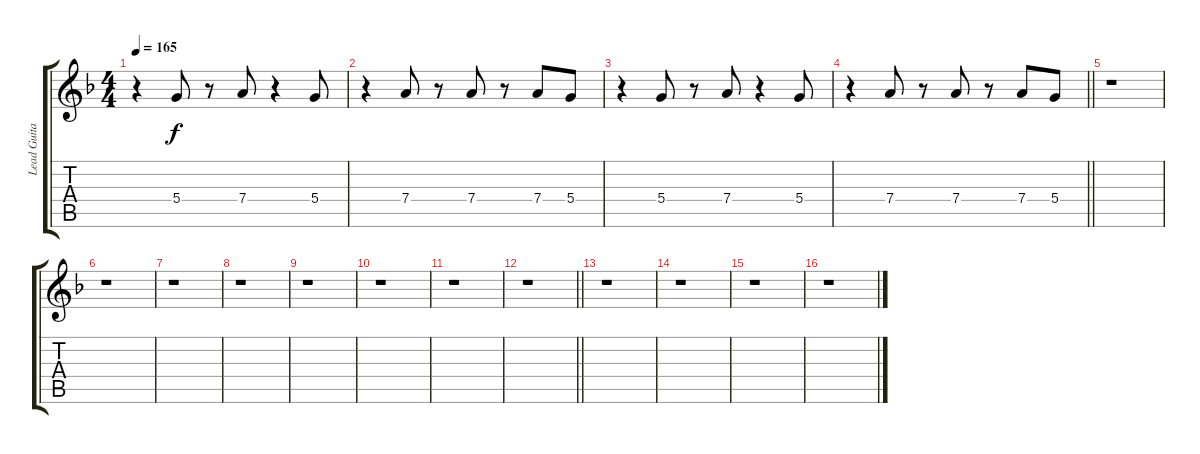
\track ("Lead Guitar 2: Florian Ramsauer" "Lead Guita") {instrument overdrivenguitar}
\staff {score tabs}
\tuning (E4 B3 G3 D3 A2 E2) {hide}
\ts (4 4)
\tempo 165
\clef g2
\ks dminor
r.4{dy f} 5.4.8 r.8 7.4.8 r.4 5.4.8 |
r.4 7.4.8 r.8 7.4.8 r.8 7.4.8 5.4.8 |
r.4 5.4.8 r.8 7.4.8 r.4 5.4.8 |
\barLineRight lightlight
r.4 7.4.8 r.8 7.4.8 r.8 7.4.8 5.4.8 |
r.1 |
r.1 |
r.1 |
r.1 |
r.1 |
r.1 |
r.1 |
\barLineRight lightlight
r.1 |
r.1 |
r.1 |
r.1 |
r.1
